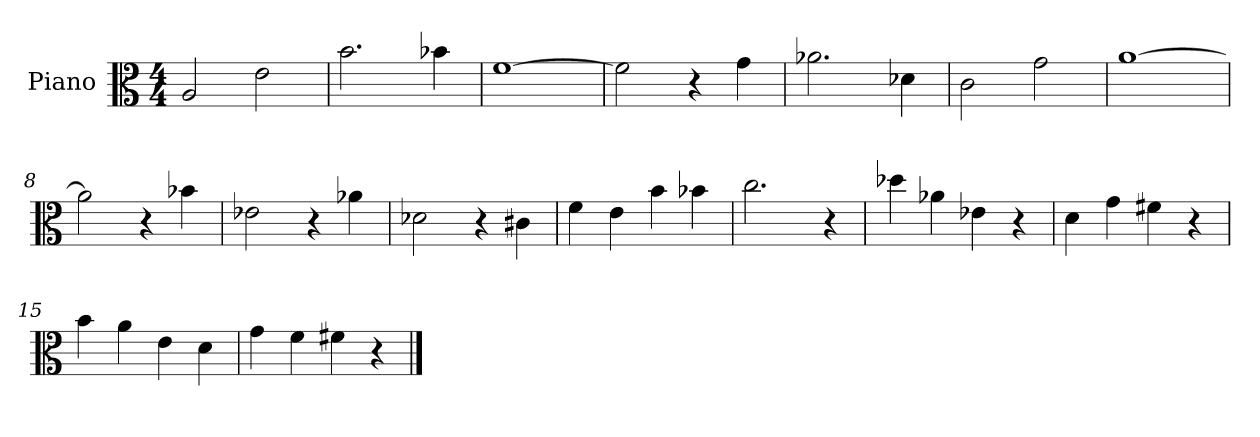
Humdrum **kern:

**kern
*part1
*staff1
*I"Piano
*I'Pno.
*clefC3
*k[]
*M4/4
=1
2A/
2e\
=2
2.b\
4b-X\
=3
[1f
=4
2f\]
4r
4g\
=5
2.a-X\
4d-X\
=6
2c\
2g\
=7
[1a
=8
2a\]
4r
4b-X\
=9
2e-X\
4r
4a-X\
=10
2d-X\
4r
4c#X\
=11
4f\
4e\
4b\
4b-X\
=12
2.cc\
4r
!!LO:LB:g=z
=13
4dd-X\
4a-X\
4e-X\
4r
=14
4d\
4g\
4f#X\
4r
=15
4b\
4a\
4e\
4d\
=16
4g\
4f\
4f#X\
4r
==
*-
